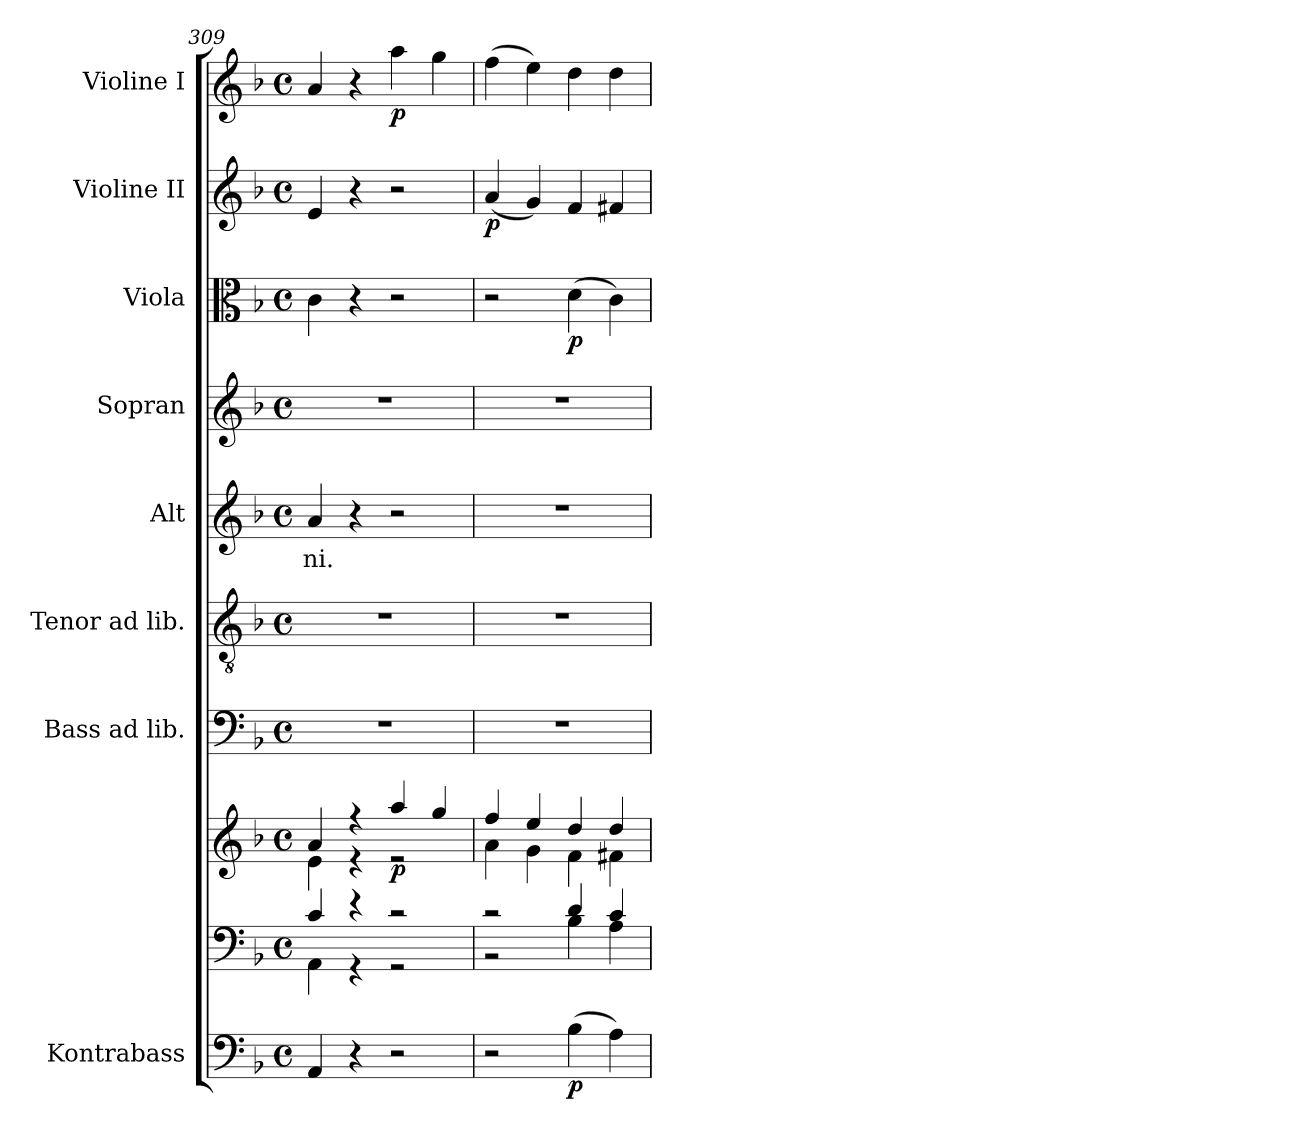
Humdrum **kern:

**kern	**dynam	**kern	**kern	**dynam	**kern	**kern	**kern	**text	**kern	**kern	**dynam	**kern	**dynam	**kern	**dynam
*part9	*part9	*part8	*part8	*part8	*part7	*part6	*part5	*part5	*part4	*part3	*part3	*part2	*part2	*part1	*part1
*staff10	*staff10	*staff9	*staff8	*staff8/9	*staff7	*staff6	*staff5	*staff5	*staff4	*staff3	*staff3	*staff2	*staff2	*staff1	*staff1
*I"Kontrabass	*	*	*	*	*I"Bass ad lib.	*I"Tenor ad lib.	*I"Alt	*	*I"Sopran	*I"Viola	*	*I"Violine II	*	*I"Violine I	*
*I'Kb.	*	*	*	*	*I'B.	*I'T.	*I'A.	*	*I'S.	*I'Vla.	*	*I'Vl. II	*	*I'Vl. I	*
*clefF4	*	*clefF4	*clefG2	*	*clefF4	*clefGv2	*clefG2	*	*clefG2	*clefC3	*	*clefG2	*	*clefG2	*
*ITrd7c12	*	*	*	*	*	*	*	*	*	*	*	*	*	*	*
*k[b-]	*	*k[b-]	*k[b-]	*	*k[b-]	*k[b-]	*k[b-]	*	*k[b-]	*k[b-]	*	*k[b-]	*	*k[b-]	*
*F:	*	*F:	*F:	*	*F:	*F:	*F:	*	*F:	*F:	*	*F:	*	*F:	*
*M4/4	*	*M4/4	*M4/4	*	*M4/4	*M4/4	*M4/4	*	*M4/4	*M4/4	*	*M4/4	*	*M4/4	*
*met(c)	*	*met(c)	*met(c)	*	*met(c)	*met(c)	*met(c)	*	*met(c)	*met(c)	*	*met(c)	*	*met(c)	*
=309	=309	=309	=309	=309	=309	=309	=309	=309	=309	=309	=309	=309	=309	=309	=309
*	*	*^	*^	*	*	*	*	*	*	*	*	*	*	*	*
!	!	!	!	!	!	!	!	!	!	!LO:LY:b	!	!	!	!	!	!	!
4AAA/	.	4c/	4AA\	4a/	4e\	.	1r	1r	4a/	-ni.	1r	4c\	.	4e/	.	4a/	.
4r	.	4r	4r	4r	4r	.	.	.	4r	.	.	4r	.	4r	.	4r	.
!	!	!	!	!	!	!LO:DY:b	!	!	!	!	!	!	!	!	!	!	!LO:DY:b
2r	.	2r	2r	4aa/	2r	p	.	.	2r	.	.	2r	.	2r	.	4aa\	p
.	.	.	.	4gg/	.	.	.	.	.	.	.	.	.	.	.	4gg\	.
=310	=310	=310	=310	=310	=310	=310	=310	=310	=310	=310	=310	=310	=310	=310	=310	=310	=310
!	!	!	!	!	!	!	!	!	!	!	!	!	!	!	!LO:DY:b	!	!
2r	.	2r	2r	4ff/	4a\	.	1r	1r	1r	.	1r	2r	.	(<4a/	p	(>4ff\	.
.	.	.	.	4ee/	4g\	.	.	.	.	.	.	.	.	4g/)	.	4ee\)	.
!	!LO:DY:b	!	!	!	!	!	!	!	!	!	!	!	!LO:DY:b	!	!	!	!
(>4BB-\	p	4d/	4B-\	4dd/	4f\	.	.	.	.	.	.	(>4d\	p	4f/	.	4dd\	.
4AA\)	.	4c/	4A\	4dd/	4f#X\	.	.	.	.	.	.	4c\)	.	4f#X/	.	4dd\	.
*	*	*v	*v	*	*	*	*	*	*	*	*	*	*	*	*	*	*
*	*	*	*v	*v	*	*	*	*	*	*	*	*	*	*	*	*
=	=	=	=	=	=	=	=	=	=	=	=	=	=	=	=
*-	*-	*-	*-	*-	*-	*-	*-	*-	*-	*-	*-	*-	*-	*-	*-
